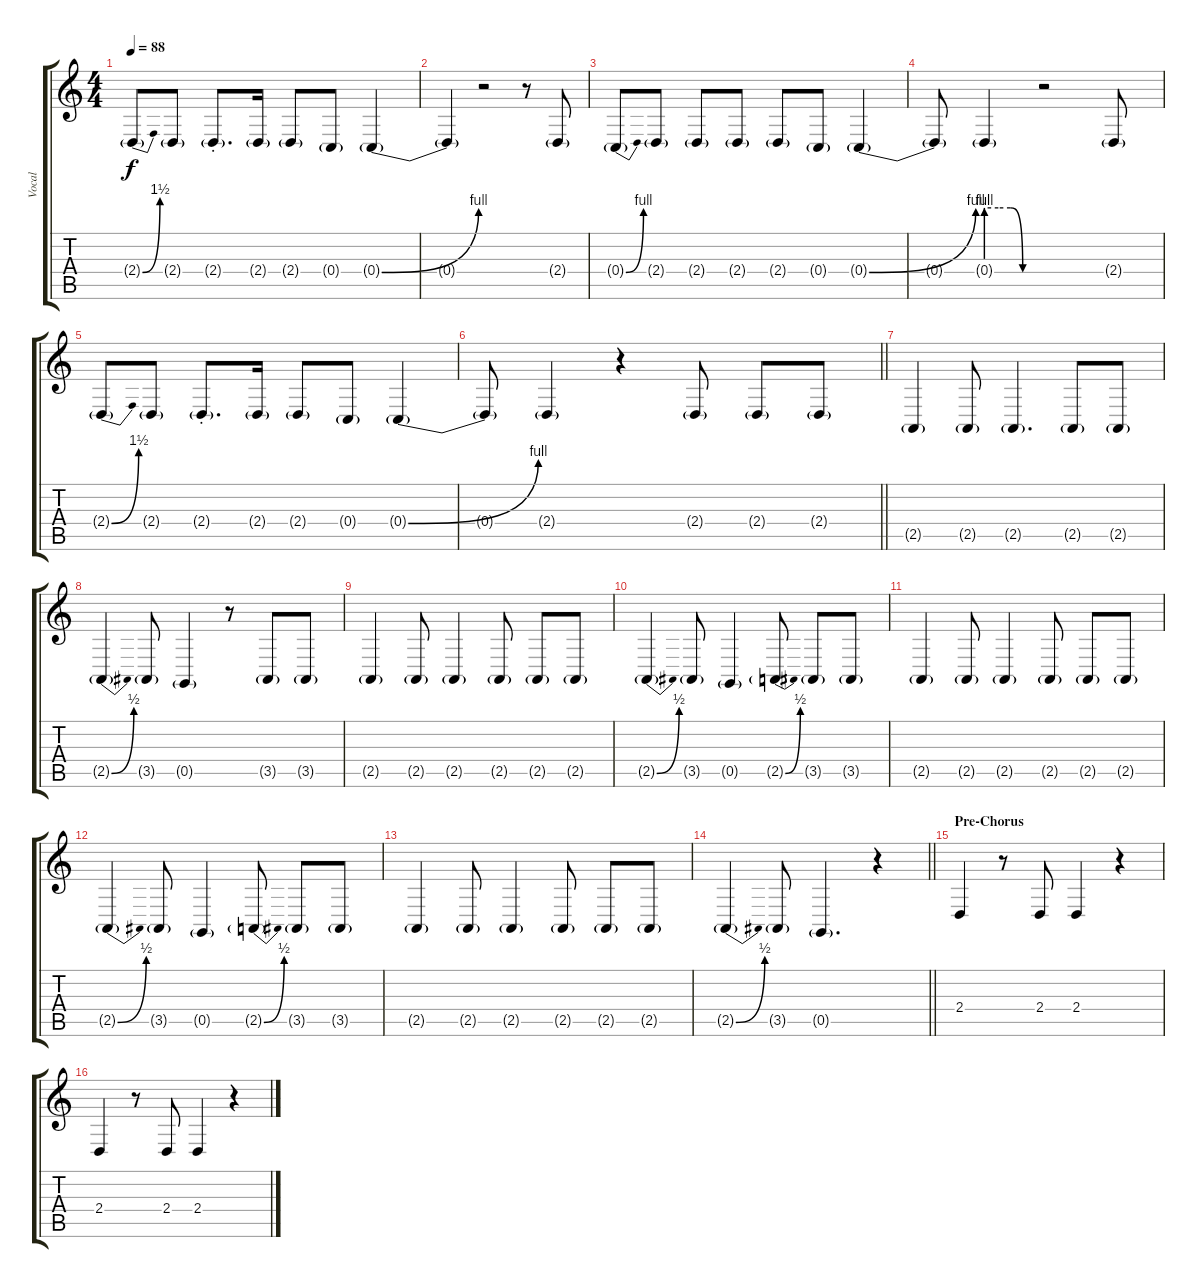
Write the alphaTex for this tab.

\track ("Vocal" "Vocal") {instrument tuba}
\staff {score tabs}
\tuning (D4 A3 F3 C3 G2 C2) {hide}
\ts (4 4)
\tempo 88
\clef g2
\ks c
2.4{be (bend 0 0 60 6) g}.8{dy f} 2.4{g}.8 2.4{g st}.8{d} 2.4{g}.16 2.4{g}.8 0.4{g}.8 0.4{be (bend 0 0 60 4) g}.4 |
0.4{t}.4 r.2 r.8 2.4{g}.8 |
0.4{be (bend 0 0 60 4) g}.8 2.4{g}.8 2.4{g}.8 2.4{g}.8 2.4{g}.8 0.4{g}.8 0.4{be (bend 0 0 60 4) g}.4 |
0.4{t}.8 0.4{be (custom 0 4 15 4 30 4 45 0 60 0) g}.4 r.2 2.4{g}.8 |
2.4{be (bend 0 0 60 6) g}.8 2.4{g}.8 2.4{g st}.8{d} 2.4{g}.16 2.4{g}.8 0.4{g}.8 0.4{be (bend 0 0 60 4) g}.4 |
\barLineRight lightlight
0.4{t}.8 2.4{g}.4 r.4 2.4{g}.8 2.4{g}.8 2.4{g}.8 |
2.5{g}.4 2.5{g}.8 2.5{g}.4{d} 2.5{g}.8 2.5{g}.8 |
2.5{be (bend 0 0 60 2) g}.4 3.5{g}.8 0.5{g}.4 r.8 3.5{g}.8 3.5{g}.8 |
2.5{g}.4 2.5{g}.8 2.5{g}.4 2.5{g}.8 2.5{g}.8 2.5{g}.8 |
2.5{be (bend 0 0 60 2) g}.4 3.5{g}.8 0.5{g}.4 2.5{be (bend 0 0 60 2) g}.8 3.5{g}.8 3.5{g}.8 |
2.5{g}.4 2.5{g}.8 2.5{g}.4 2.5{g}.8 2.5{g}.8 2.5{g}.8 |
2.5{be (bend 0 0 60 2) g}.4 3.5{g}.8 0.5{g}.4 2.5{be (bend 0 0 60 2) g}.8 3.5{g}.8 3.5{g}.8 |
2.5{g}.4 2.5{g}.8 2.5{g}.4 2.5{g}.8 2.5{g}.8 2.5{g}.8 |
\barLineRight lightlight
2.5{be (bend 0 0 60 2) g}.4 3.5{g}.8 0.5{g}.4{d} r.4 |
\section ("" "Pre-Chorus")
2.4.4 r.8 2.4.8 2.4.4 r.4 |
2.4.4 r.8 2.4.8 2.4.4 r.4
